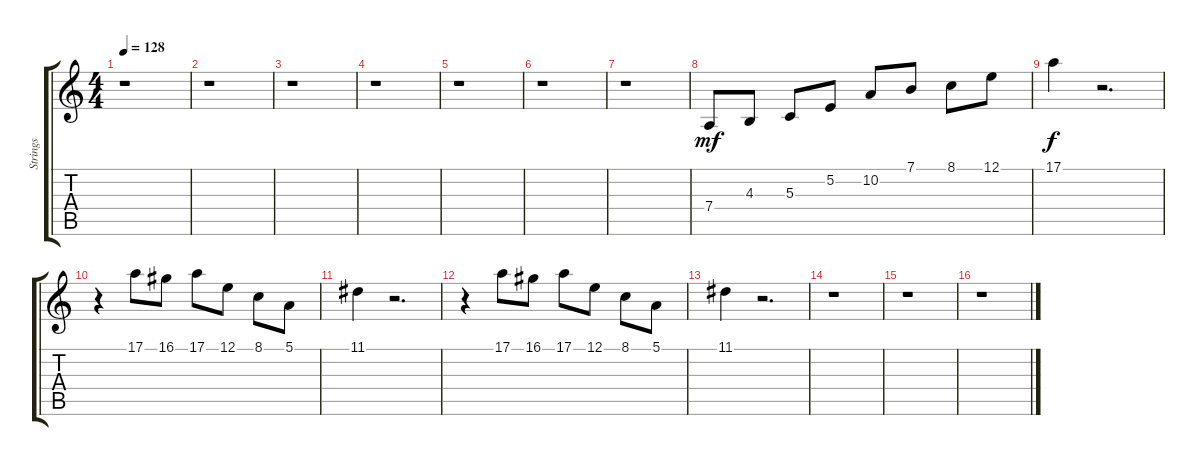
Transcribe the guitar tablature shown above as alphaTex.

\track ("Strings" "Strings") {instrument stringensemble1}
\staff {score tabs}
\tuning (E4 B3 G3 D3 A2 E2) {hide}
\ts (4 4)
\tempo 128
\clef g2
\ks c
r.1{dy f} |
r.1 |
r.1 |
r.1 |
r.1 |
r.1 |
r.1 |
7.4.8{dy mf} 4.3.8 5.3.8 5.2.8 10.2.8 7.1.8 8.1.8 12.1.8 |
17.1.4{dy f} r.2{d} |
r.4 17.1.8 16.1.8 17.1.8 12.1.8 8.1.8 5.1.8 |
11.1.4 r.2{d} |
r.4 17.1.8 16.1.8 17.1.8 12.1.8 8.1.8 5.1.8 |
11.1.4 r.2{d} |
r.1 |
r.1 |
r.1
